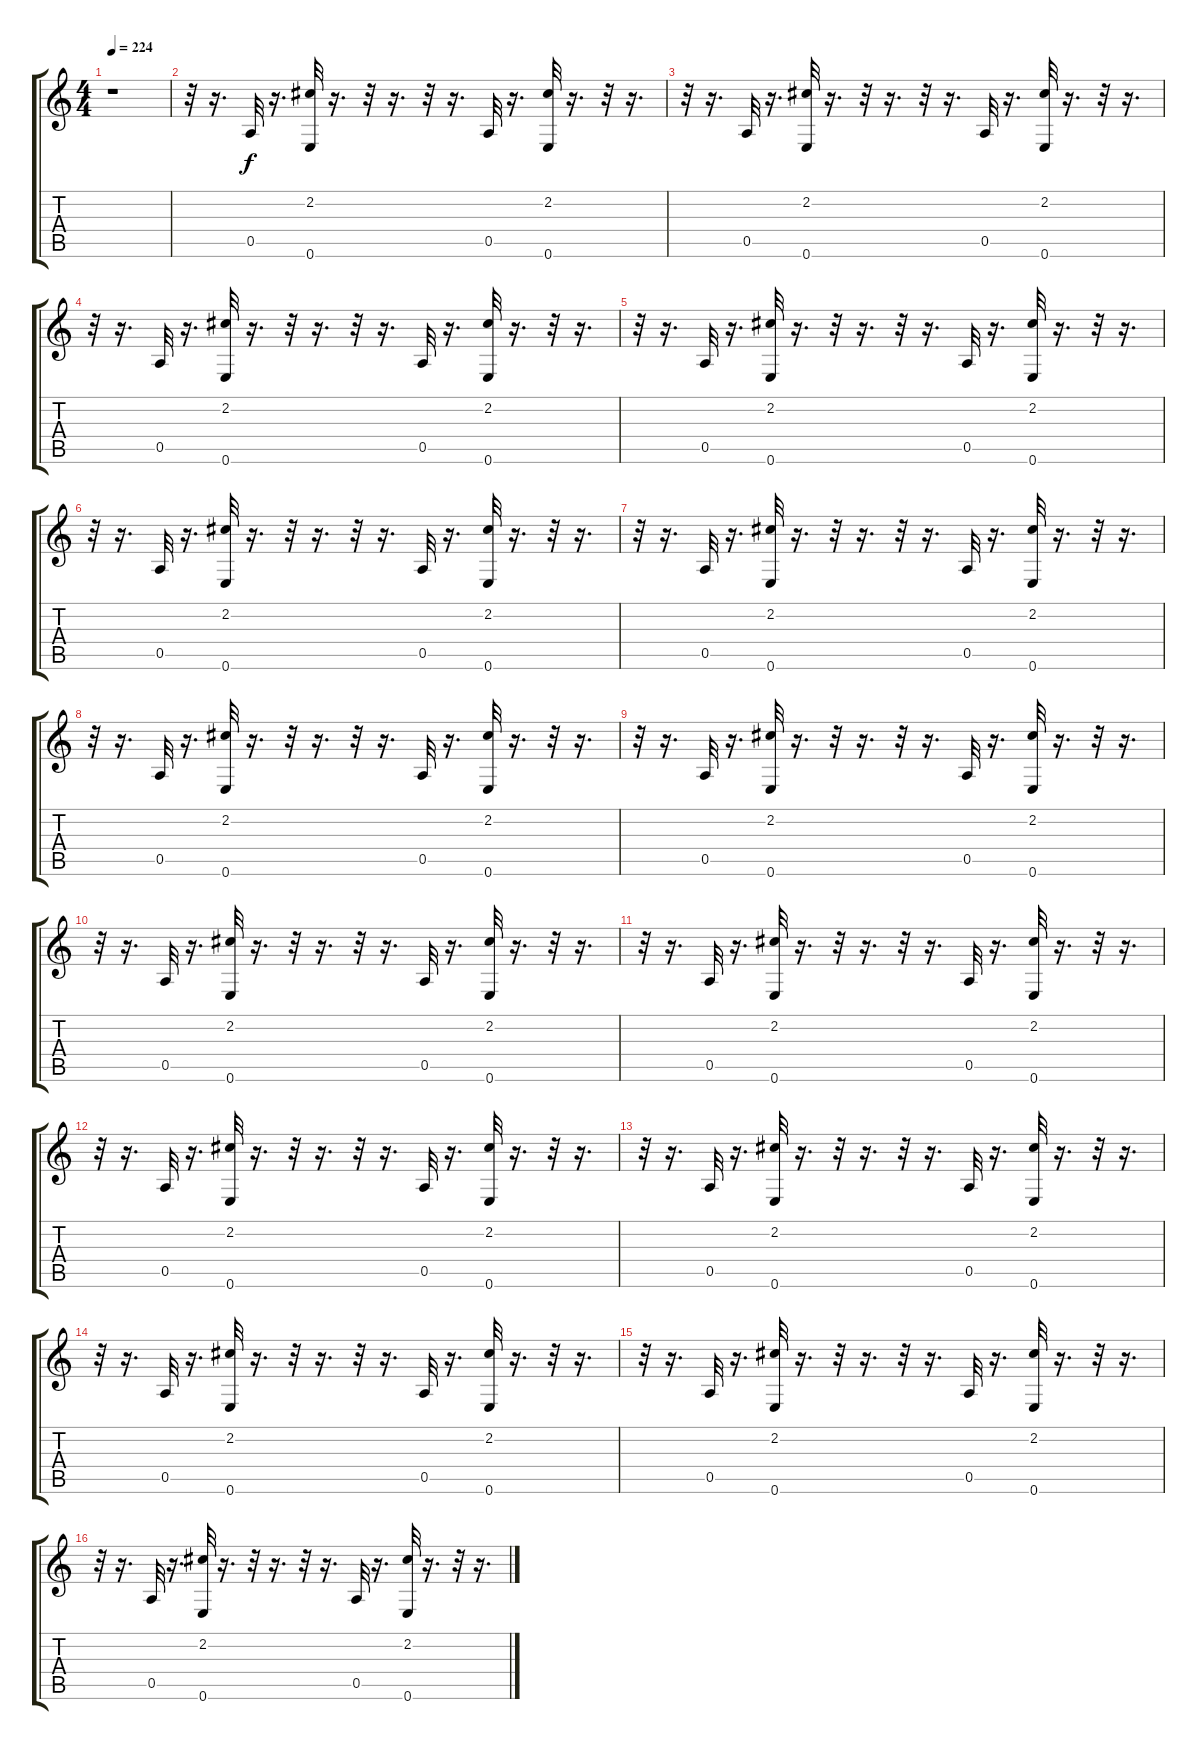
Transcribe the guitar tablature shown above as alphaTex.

\track "" {instrument acousticguitarnylon}
\staff {score tabs}
\tuning (E4 B3 G3 D3 A2 E2) {hide}
\ts (4 4)
\tempo 224
\clef g2
\ks c
r.1{dy f} |
r.32 r.16{d} 0.5.32 r.16{d} (2.2 0.6).32 r.16{d} r.32 r.16{d} r.32 r.16{d} 0.5.32 r.16{d} (2.2 0.6).32 r.16{d} r.32 r.16{d} |
r.32 r.16{d} 0.5.32 r.16{d} (2.2 0.6).32 r.16{d} r.32 r.16{d} r.32 r.16{d} 0.5.32 r.16{d} (2.2 0.6).32 r.16{d} r.32 r.16{d} |
r.32 r.16{d} 0.5.32 r.16{d} (2.2 0.6).32 r.16{d} r.32 r.16{d} r.32 r.16{d} 0.5.32 r.16{d} (2.2 0.6).32 r.16{d} r.32 r.16{d} |
r.32 r.16{d} 0.5.32 r.16{d} (2.2 0.6).32 r.16{d} r.32 r.16{d} r.32 r.16{d} 0.5.32 r.16{d} (2.2 0.6).32 r.16{d} r.32 r.16{d} |
r.32 r.16{d} 0.5.32 r.16{d} (2.2 0.6).32 r.16{d} r.32 r.16{d} r.32 r.16{d} 0.5.32 r.16{d} (2.2 0.6).32 r.16{d} r.32 r.16{d} |
r.32 r.16{d} 0.5.32 r.16{d} (2.2 0.6).32 r.16{d} r.32 r.16{d} r.32 r.16{d} 0.5.32 r.16{d} (2.2 0.6).32 r.16{d} r.32 r.16{d} |
r.32 r.16{d} 0.5.32 r.16{d} (2.2 0.6).32 r.16{d} r.32 r.16{d} r.32 r.16{d} 0.5.32 r.16{d} (2.2 0.6).32 r.16{d} r.32 r.16{d} |
r.32 r.16{d} 0.5.32 r.16{d} (2.2 0.6).32 r.16{d} r.32 r.16{d} r.32 r.16{d} 0.5.32 r.16{d} (2.2 0.6).32 r.16{d} r.32 r.16{d} |
r.32 r.16{d} 0.5.32 r.16{d} (2.2 0.6).32 r.16{d} r.32 r.16{d} r.32 r.16{d} 0.5.32 r.16{d} (2.2 0.6).32 r.16{d} r.32 r.16{d} |
r.32 r.16{d} 0.5.32 r.16{d} (2.2 0.6).32 r.16{d} r.32 r.16{d} r.32 r.16{d} 0.5.32 r.16{d} (2.2 0.6).32 r.16{d} r.32 r.16{d} |
r.32 r.16{d} 0.5.32 r.16{d} (2.2 0.6).32 r.16{d} r.32 r.16{d} r.32 r.16{d} 0.5.32 r.16{d} (2.2 0.6).32 r.16{d} r.32 r.16{d} |
r.32 r.16{d} 0.5.32 r.16{d} (2.2 0.6).32 r.16{d} r.32 r.16{d} r.32 r.16{d} 0.5.32 r.16{d} (2.2 0.6).32 r.16{d} r.32 r.16{d} |
r.32 r.16{d} 0.5.32 r.16{d} (2.2 0.6).32 r.16{d} r.32 r.16{d} r.32 r.16{d} 0.5.32 r.16{d} (2.2 0.6).32 r.16{d} r.32 r.16{d} |
r.32 r.16{d} 0.5.32 r.16{d} (2.2 0.6).32 r.16{d} r.32 r.16{d} r.32 r.16{d} 0.5.32 r.16{d} (2.2 0.6).32 r.16{d} r.32 r.16{d} |
r.32 r.16{d} 0.5.32 r.16{d} (2.2 0.6).32 r.16{d} r.32 r.16{d} r.32 r.16{d} 0.5.32 r.16{d} (2.2 0.6).32 r.16{d} r.32 r.16{d}
